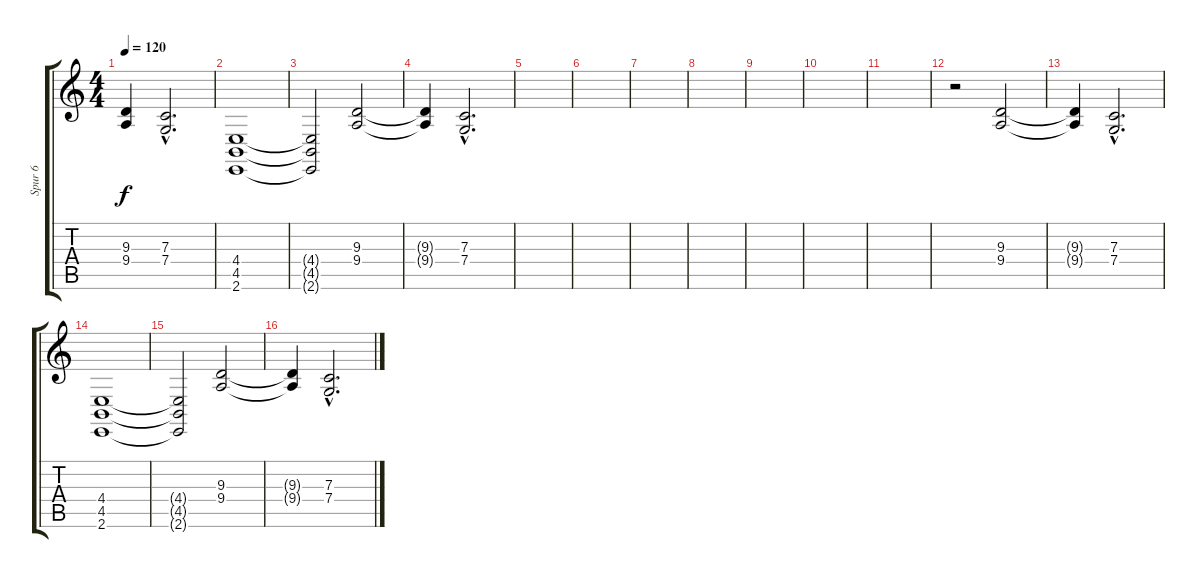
\track ("Spur 6" "Spur 6") {instrument choiraahs}
\staff {score tabs}
\tuning (D4 A3 F3 C3 G2 D2) {hide}
\ts (4 4)
\tempo 120
\clef g2
\ks c
(9.3{t} 9.4{t}).4{dy f} (7.3{hac} 7.4{hac}).2{d} |
(4.4 4.5 2.6).1 |
(4.4{t} 4.5{t} 2.6{t}).2 (9.3 9.4).2 |
(9.3{t} 9.4{t}).4 (7.3{hac} 7.4{hac}).2{d} |
|
|
|
|
|
|
|
r.2 (9.3 9.4).2 |
(9.3{t} 9.4{t}).4 (7.3{hac} 7.4{hac}).2{d} |
(4.4 4.5 2.6).1 |
(4.4{t} 4.5{t} 2.6{t}).2 (9.3 9.4).2 |
(9.3{t} 9.4{t}).4 (7.3{hac} 7.4{hac}).2{d}
